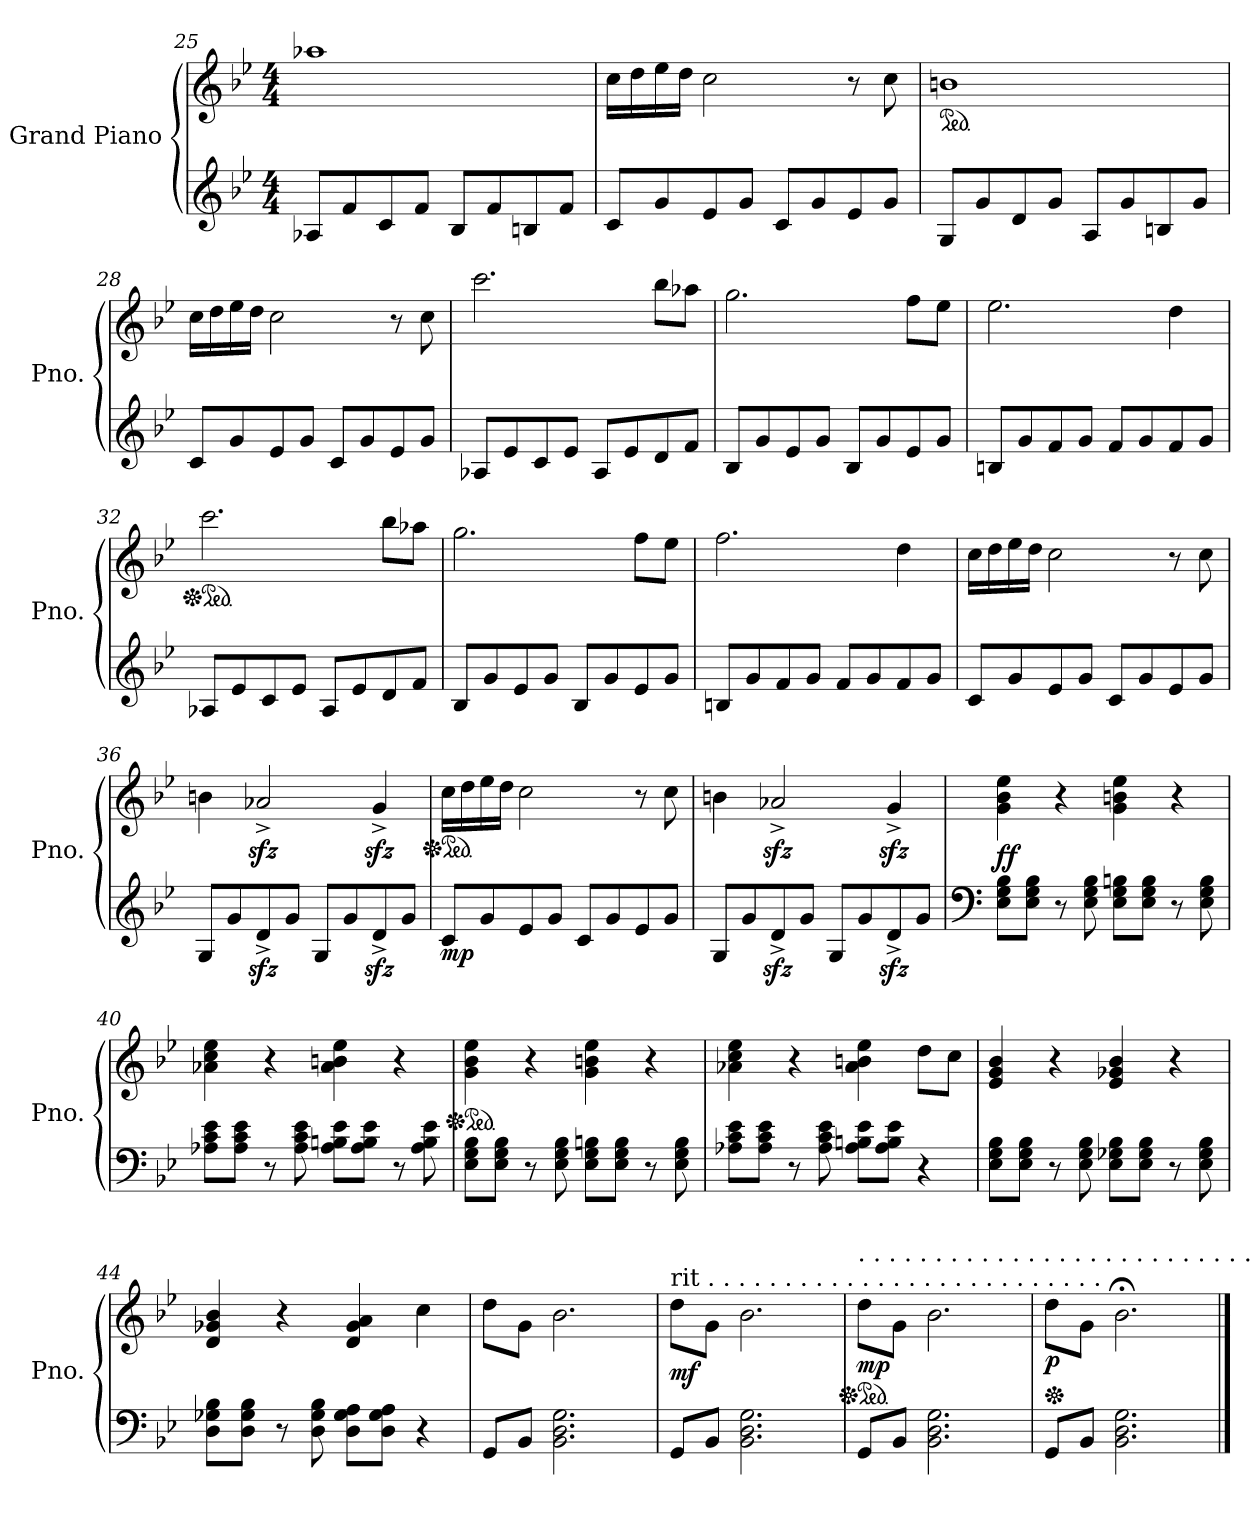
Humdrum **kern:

**kern	**kern	**dynam
*part1	*part1	*part1
*staff2	*staff1	*staff1/2
*I"Grand Piano	*	*
*I'Pno.	*	*
*clefG2	*clefG2	*
*k[b-e-]	*k[b-e-]	*
*M4/4	*M4/4	*
=25	=25	=25
8A-X/L	1aa-X	.
8f/	.	.
8c/	.	.
8f/J	.	.
8B-/L	.	.
8f/	.	.
8Bn/	.	.
8f/J	.	.
=26	=26	=26
8c/L	16cc\LL	.
.	16dd\	.
8g/	16ee-\	.
.	16dd\JJ	.
8e-/	2cc\	.
8g/J	.	.
8c/L	.	.
8g/	.	.
8e-/	8r	.
8g/J	8cc\	.
!!LO:LB:g=z
=27	=27	=27
*	*ped	*
8G/L	1bn	.
8g/	.	.
8d/	.	.
8g/J	.	.
8A/L	.	.
8g/	.	.
8Bn/	.	.
8g/J	.	.
=28	=28	=28
8c/L	16cc\LL	.
.	16dd\	.
8g/	16ee-\	.
.	16dd\JJ	.
8e-/	2cc\	.
8g/J	.	.
8c/L	.	.
8g/	.	.
8e-/	8r	.
8g/J	8cc\	.
=29	=29	=29
8A-X/L	2.ccc\	.
8e-/	.	.
8c/	.	.
8e-/J	.	.
8A-/L	.	.
8e-/	.	.
8d/	8bb-\L	.
8f/J	8aa-X\J	.
=30	=30	=30
8B-/L	2.gg\	.
8g/	.	.
8e-/	.	.
8g/J	.	.
8B-/L	.	.
8g/	.	.
8e-/	8ff\L	.
8g/J	8ee-\J	.
=31	=31	=31
8Bn/L	2.ee-\	.
8g/	.	.
8f/	.	.
8g/J	.	.
8f/L	.	.
8g/	.	.
8f/	4dd\	.
8g/J	.	.
!!LO:LB:g=z
=32	=32	=32
*	*Xped	*
*	*ped	*
8A-X/L	2.ccc\	.
8e-/	.	.
8c/	.	.
8e-/J	.	.
8A-/L	.	.
8e-/	.	.
8d/	8bb-\L	.
8f/J	8aa-X\J	.
=33	=33	=33
8B-/L	2.gg\	.
8g/	.	.
8e-/	.	.
8g/J	.	.
8B-/L	.	.
8g/	.	.
8e-/	8ff\L	.
8g/J	8ee-\J	.
=34	=34	=34
8Bn/L	2.ff\	.
8g/	.	.
8f/	.	.
8g/J	.	.
8f/L	.	.
8g/	.	.
8f/	4dd\	.
8g/J	.	.
=35	=35	=35
8c/L	16cc\LL	.
.	16dd\	.
8g/	16ee-\	.
.	16dd\JJ	.
8e-/	2cc\	.
8g/J	.	.
8c/L	.	.
8g/	.	.
8e-/	8r	.
8g/J	8cc\	.
=36	=36	=36
8G/L	4bn\	.
8g/	.	.
8dzz<^/	2a-Xzz<^/	.
8g/J	.	.
8G/L	.	.
8g/	.	.
8dzz<^/	4gzz<^/	.
8g/J	.	.
!!LO:LB:g=z
=37	=37	=37
*	*Xped	*
*	*ped	*
!	!	!LO:DY:b=2
8c/L	16cc\LL	mp
.	16dd\	.
8g/	16ee-\	.
.	16dd\JJ	.
8e-/	2cc\	.
8g/J	.	.
8c/L	.	.
8g/	.	.
8e-/	8r	.
8g/J	8cc\	.
=38	=38	=38
8G/L	4bn\	.
8g/	.	.
8dzz<^/	2a-Xzz<^/	.
8g/J	.	.
8G/L	.	.
8g/	.	.
8dzz<^/	4gzz<^/	.
8g/J	.	.
=39	=39	=39
*clefF4	*	*
!	!	!LO:DY:b
8E-\ 8G\ 8B-\L	4g\ 4b-\ 4ee-\	ff
8E-\ 8G\ 8B-\J	.	.
8r	4r	.
8E-\ 8G\ 8B-\	.	.
8E-\ 8G\ 8Bn\L	4g\ 4bn\ 4ee-\	.
8E-\ 8G\ 8B\J	.	.
8r	4r	.
8E-\ 8G\ 8B\	.	.
=40	=40	=40
8A-X\ 8c\ 8e-\L	4a-X\ 4cc\ 4ee-\	.
8A-\ 8c\ 8e-\J	.	.
8r	4r	.
8A-\ 8c\ 8e-\	.	.
8A-\ 8Bn\ 8e-\L	4a-\ 4bn\ 4ee-\	.
8A-\ 8B\ 8e-\J	.	.
8r	4r	.
8A-\ 8B\ 8e-\	.	.
!!LO:LB:g=z
=41	=41	=41
*	*Xped	*
*	*ped	*
8E-\ 8G\ 8B-\L	4g\ 4b-\ 4ee-\	.
8E-\ 8G\ 8B-\J	.	.
8r	4r	.
8E-\ 8G\ 8B-\	.	.
8E-\ 8G\ 8Bn\L	4g\ 4bn\ 4ee-\	.
8E-\ 8G\ 8B\J	.	.
8r	4r	.
8E-\ 8G\ 8B\	.	.
=42	=42	=42
8A-X\ 8c\ 8e-\L	4a-X\ 4cc\ 4ee-\	.
8A-\ 8c\ 8e-\J	.	.
8r	4r	.
8A-\ 8c\ 8e-\	.	.
8A-\ 8Bn\ 8e-\L	4a-\ 4bn\ 4ee-\	.
8A-\ 8B\ 8e-\J	.	.
4r	8dd\L	.
.	8cc\J	.
=43	=43	=43
8E-\ 8G\ 8B-\L	4e-/ 4g/ 4b-/	.
8E-\ 8G\ 8B-\J	.	.
8r	4r	.
8E-\ 8G\ 8B-\	.	.
8E-\ 8G-X\ 8B-\L	4e-/ 4g-X/ 4b-/	.
8E-\ 8G-\ 8B-\J	.	.
8r	4r	.
8E-\ 8G-\ 8B-\	.	.
=44	=44	=44
8D\ 8G-X\ 8B-\L	4d/ 4g-X/ 4b-/	.
8D\ 8G-\ 8B-\J	.	.
8r	4r	.
8D\ 8G-\ 8B-\	.	.
8D\ 8G-\ 8A\L	4d/ 4g-/ 4a/	.
8D\ 8G-\ 8A\J	.	.
4r	4cc\	.
=45	=45	=45
8GG/L	8dd\L	.
8BB-/J	8g\J	.
2.BB-\ 2.D\ 2.G\	2.b-\	.
=46	=46	=46
!	!LO:TX:a:t=rit . . . . . . . . . . . . . . . . . . . . . . . . . .	!
!	!	!LO:DY:b
8GG/L	8dd\L	mf
8BB-/J	8g\J	.
2.BB-\ 2.D\ 2.G\	2.b-\	.
!!LO:PB:g=z
=47	=47	=47
*	*Xped	*
*	*ped	*
!	!LO:TX:a:t=. . . . . . . . . . . . . . . . . . . . . . . . . .	!
!	!	!LO:DY:b
8GG/L	8dd\L	mp
8BB-/J	8g\J	.
2.BB-\ 2.D\ 2.G\	2.b-\	.
=48	=48	=48
*	*Xped	*
!	!	!LO:DY:b
8GG/L	8dd\L	p
8BB-/J	8g\J	.
2.BB-\ 2.D\ 2.G\	2.b-;<\	.
==	==	==
*-	*-	*-
